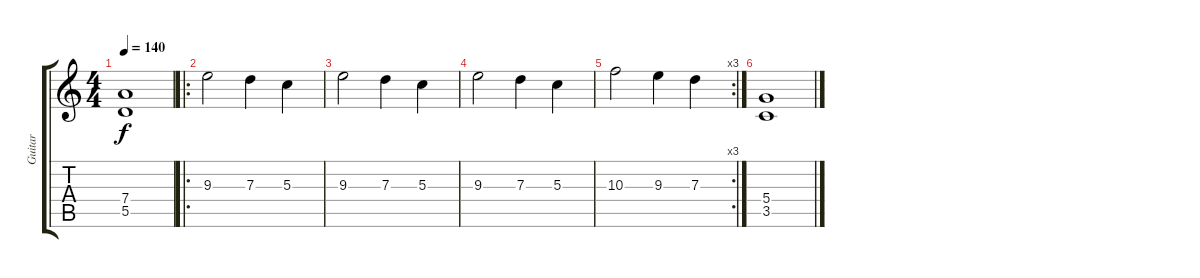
\track ("Guitar" "Guitar") {instrument distortionguitar}
\staff {score tabs}
\tuning (E4 B3 G3 D3 A2 E2) {hide}
\ts (4 4)
\tempo 140
\clef g2
\ks c
(7.4 5.5).1{dy f} |
\ro
9.3.2 7.3.4 5.3.4 |
9.3.2 7.3.4 5.3.4 |
9.3.2 7.3.4 5.3.4 |
\rc 3
10.3.2 9.3.4 7.3.4 |
(5.4 3.5).1
